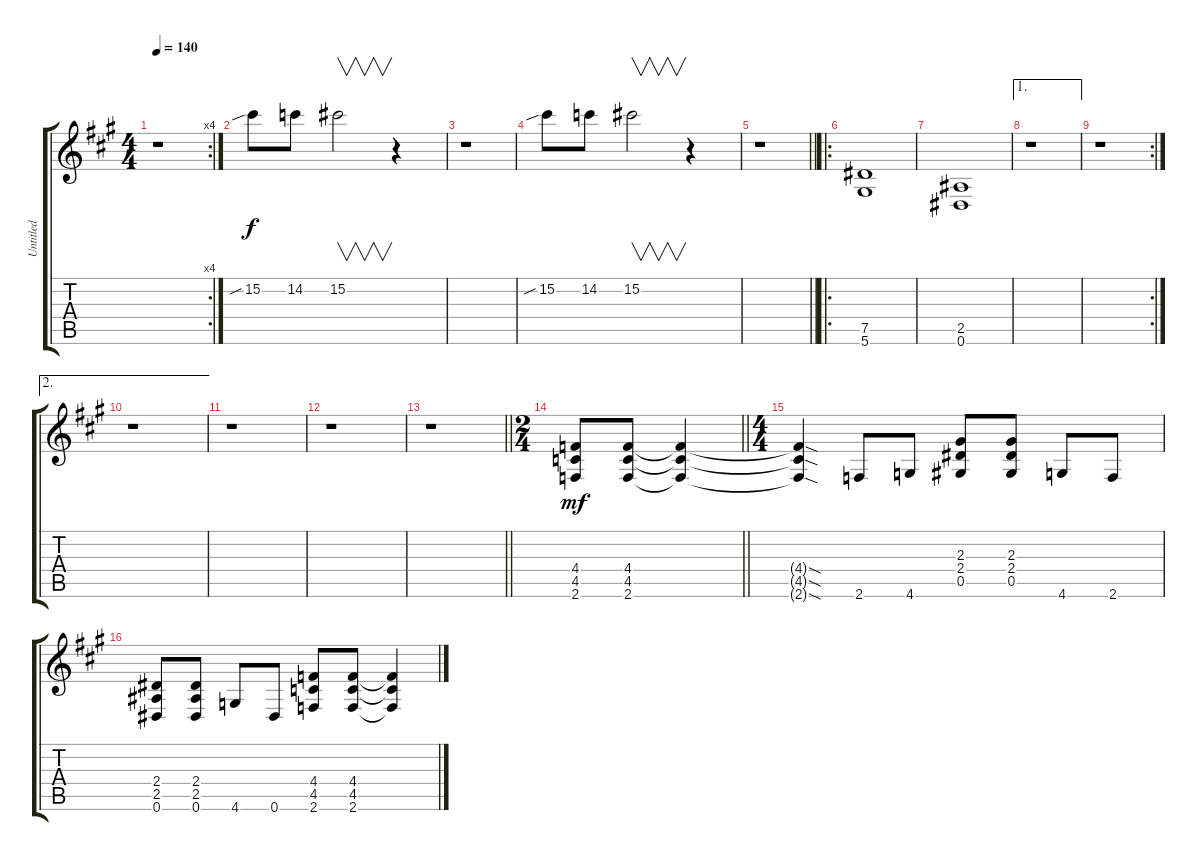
\track ("Untitled" "Untitled") {instrument distortionguitar}
\staff {score tabs}
\tuning (Eb4 Bb3 Gb3 Db3 Ab2 Eb2) {hide}
\rc 4
\ts (4 4)
\tempo 140
\clef g2
\ks a
r.1{dy f} |
15.2{sib}.8 14.2.8 15.2.2{v} r.4 |
r.1 |
15.2{sib}.8 14.2.8 15.2.2{v} r.4 |
\barLineRight lightlight
r.1 |
\ro
(7.5 5.6).1 |
(2.5 0.6).1 |
\ae 1
r.1 |
\rc 2
r.1 |
\ae 2
r.1 |
r.1 |
r.1 |
\barLineRight lightlight
r.1 |
\ts (2 4)
\barLineRight lightlight
(4.4 4.5 2.6).8{dy mf} (4.4 4.5 2.6).8 (4.4{t} 4.5{t} 2.6{t}).4 |
\ts (4 4)
(4.4{sod t} 4.5{sod t} 2.6{sod t}).4 2.6.8 4.6.8 (2.3 2.4 0.5).8 (2.3 2.4 0.5).8 4.6.8 2.6.8 |
(2.4 2.5 0.6).8 (2.4 2.5 0.6).8 4.6.8 0.6.8 (4.4 4.5 2.6).8 (4.4 4.5 2.6).8 (4.4{t} 4.5{t} 2.6{t}).4
